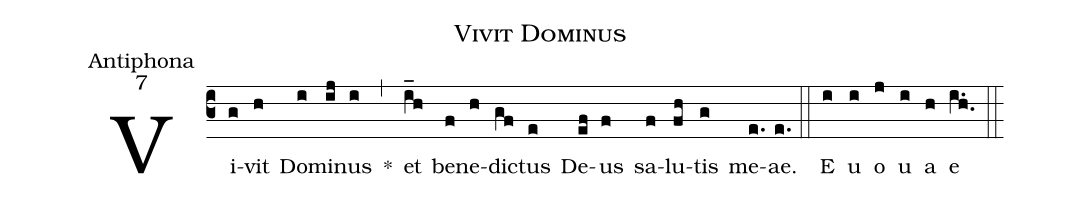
name:Vivit Dominus;
office-part:Antiphona;
mode:7;
%%
(c3) Vi(g)vit(h) Do(i)mi(ij)nus(i) *(,) et(i_h) be(f)ne(h)dic(gf)tus(e) De(ef)us(f) sa(f)lu(fh)tis(g) me(e.)ae.(e.) (::) <eu>E(i) u(i) o(j) u(i) a(h) e</eu>(i.h.) (::)
